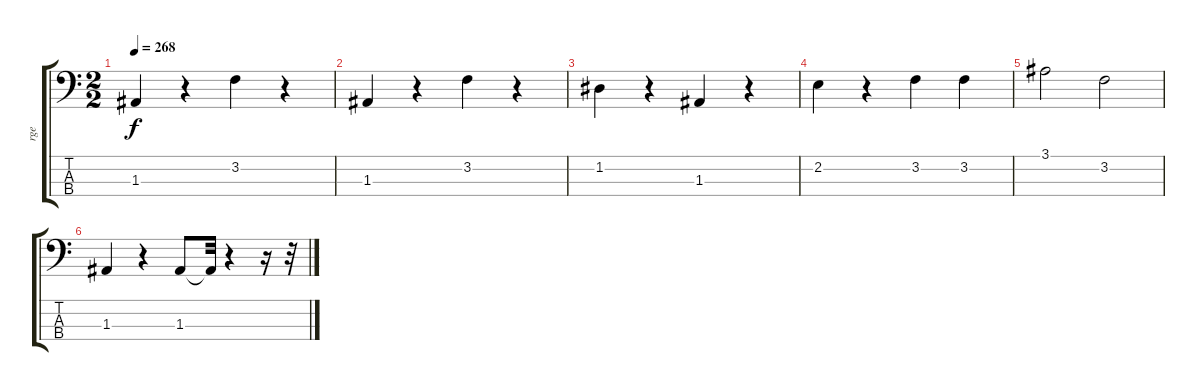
\track ("rge" "rge") {instrument electricbassfinger}
\staff {score tabs}
\tuning (G2 D2 A1 E1) {hide}
\ts (2 2)
\tempo 268
\clef f4
\ks c
1.3.4{dy f} r.4 3.2.4 r.4 |
1.3.4 r.4 3.2.4 r.4 |
1.2.4 r.4 1.3.4 r.4 |
2.2.4 r.4 3.2.4 3.2.4 |
3.1.2 3.2.2 |
1.3.4 r.4 1.3.8 1.3{t}.32 r.4 r.16 r.32
